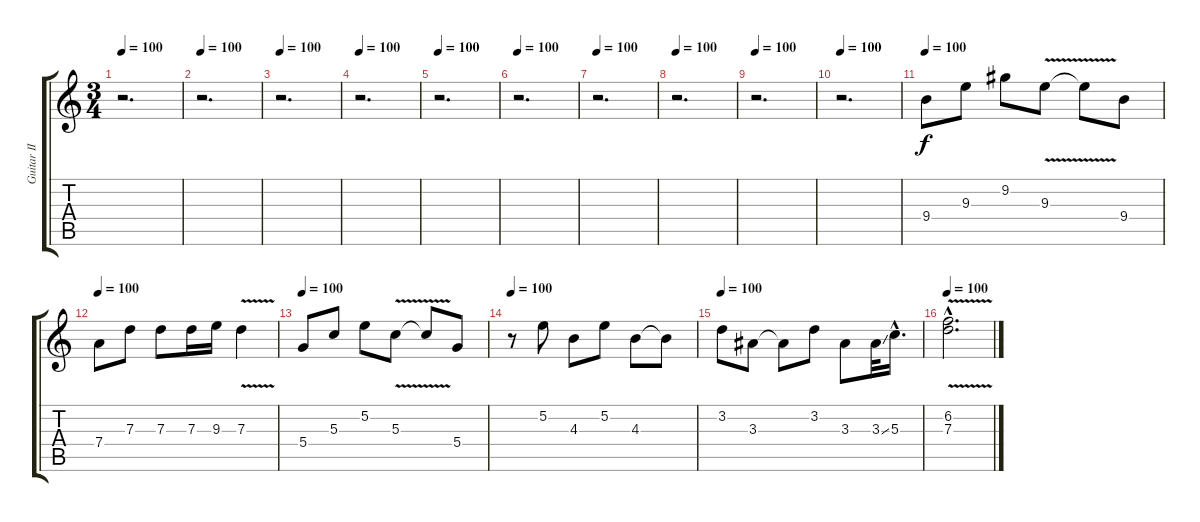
\track ("Guitar II" "Guitar II") {instrument distortionguitar}
\staff {score tabs}
\tuning (E4 B3 G3 D3 A2 E2) {hide}
\ts (3 4)
\tempo 100
\clef g2
\ks c
r.2{d dy f} |
\tempo 100
r.2{d} |
\tempo 100
r.2{d} |
\tempo 100
r.2{d} |
\tempo 100
r.2{d} |
\tempo 100
r.2{d} |
\tempo 100
r.2{d} |
\tempo 100
r.2{d} |
\tempo 100
r.2{d} |
\tempo 100
r.2{d} |
\tempo 100
9.4.8{volume 16 balance 8 instrument distortionguitar} 9.3.8 9.2.8 9.3{v}.8 9.3{t}.8 9.4.8 |
\tempo 100
7.4.8 7.3.8 7.3.8 7.3.16 9.3.16 7.3{v}.4 |
\tempo 100
5.4.8 5.3.8 5.2.8 5.3{v}.8 5.3{t}.8 5.4.8 |
\tempo 100
r.8 5.2.8 4.3.8 5.2.8 4.3.8 4.3{t}.8 |
\tempo 100
3.2.8 3.3.8 3.3{t}.8 3.2.8 3.3.8 3.3{ss}.32 5.3{hac}.16{d} |
\tempo 100
(6.2{v hac} 7.3{v hac}).2{d volume 16 balance 8 instrument distortionguitar}
